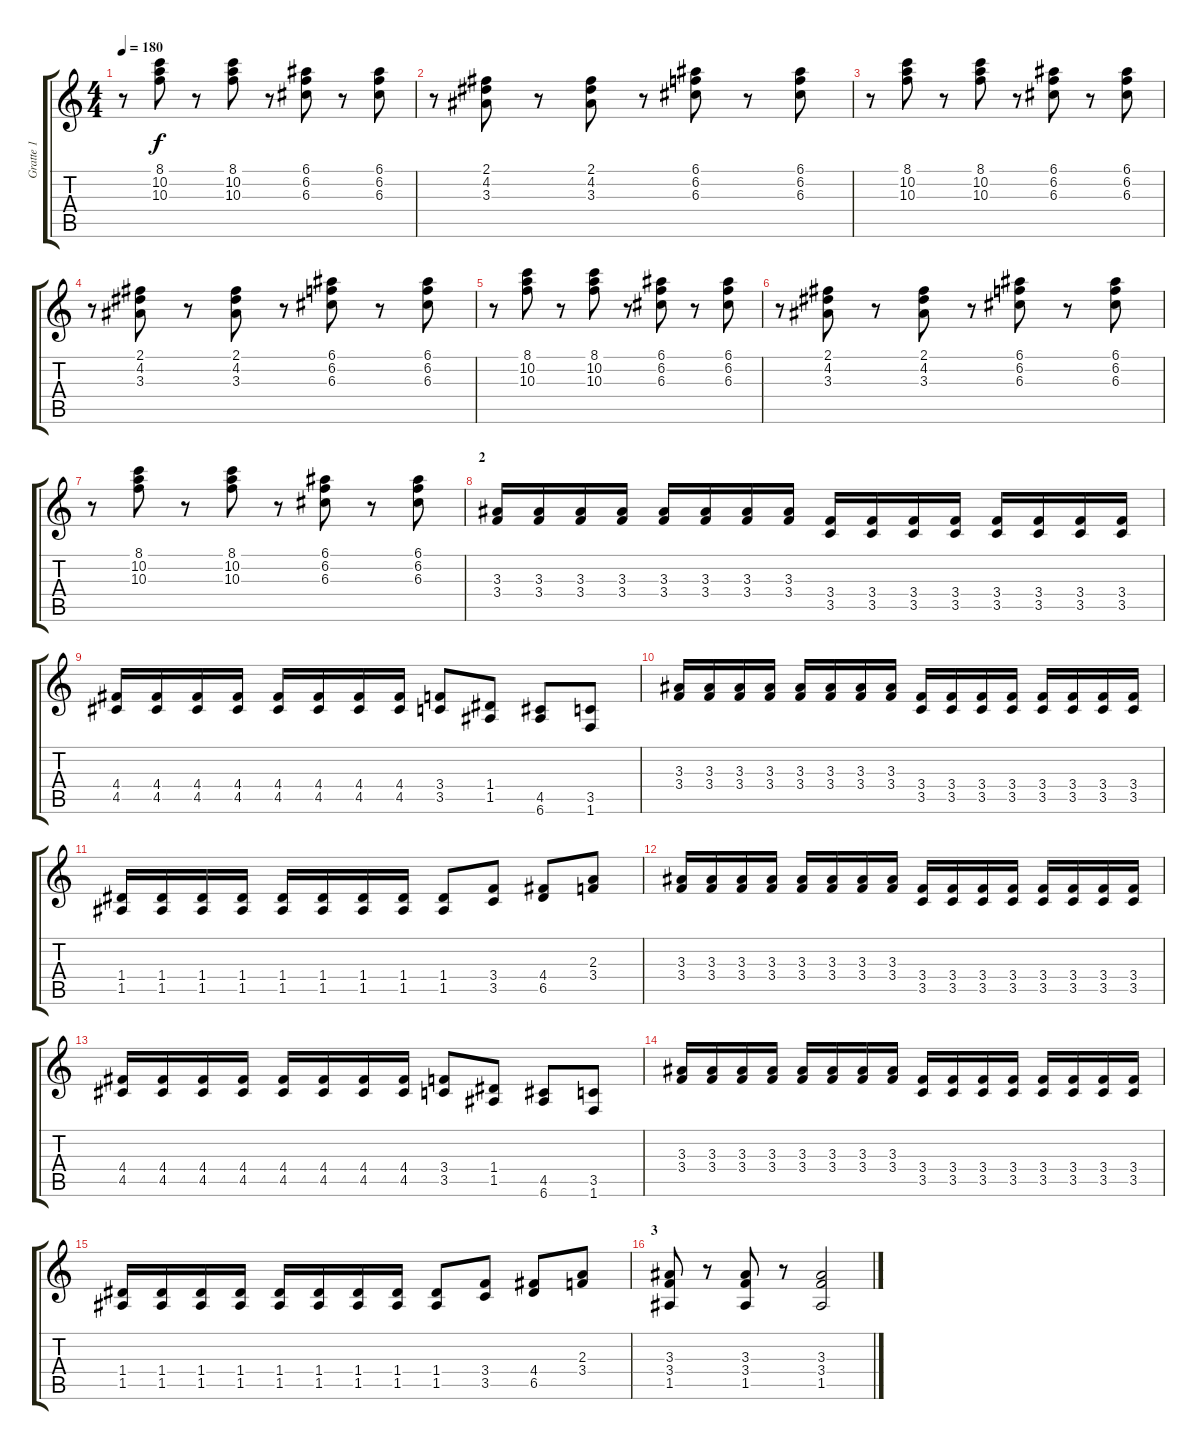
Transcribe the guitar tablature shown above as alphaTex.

\track ("Gratte 1" "Gratte 1") {instrument overdrivenguitar}
\staff {score tabs}
\tuning (E4 B3 G3 D3 A2 E2) {hide}
\ts (4 4)
\tempo 180
\clef g2
\ks c
r.8{dy f} (8.1 10.2 10.3).8 r.8 (8.1 10.2 10.3).8 r.8 (6.1 6.2 6.3).8 r.8 (6.1 6.2 6.3).8 |
r.8 (2.1 4.2 3.3).8 r.8 (2.1 4.2 3.3).8 r.8 (6.1 6.2 6.3).8 r.8 (6.1 6.2 6.3).8 |
r.8 (8.1 10.2 10.3).8 r.8 (8.1 10.2 10.3).8 r.8 (6.1 6.2 6.3).8 r.8 (6.1 6.2 6.3).8 |
r.8 (2.1 4.2 3.3).8 r.8 (2.1 4.2 3.3).8 r.8 (6.1 6.2 6.3).8 r.8 (6.1 6.2 6.3).8 |
r.8 (8.1 10.2 10.3).8 r.8 (8.1 10.2 10.3).8 r.8 (6.1 6.2 6.3).8 r.8 (6.1 6.2 6.3).8 |
r.8 (2.1 4.2 3.3).8 r.8 (2.1 4.2 3.3).8 r.8 (6.1 6.2 6.3).8 r.8 (6.1 6.2 6.3).8 |
r.8 (8.1 10.2 10.3).8 r.8 (8.1 10.2 10.3).8 r.8 (6.1 6.2 6.3).8 r.8 (6.1 6.2 6.3).8 |
\section ("" "2")
(3.3 3.4).16 (3.3 3.4).16 (3.3 3.4).16 (3.3 3.4).16 (3.3 3.4).16 (3.3 3.4).16 (3.3 3.4).16 (3.3 3.4).16 (3.4 3.5).16 (3.4 3.5).16 (3.4 3.5).16 (3.4 3.5).16 (3.4 3.5).16 (3.4 3.5).16 (3.4 3.5).16 (3.4 3.5).16 |
(4.4 4.5).16 (4.4 4.5).16 (4.4 4.5).16 (4.4 4.5).16 (4.4 4.5).16 (4.4 4.5).16 (4.4 4.5).16 (4.4 4.5).16 (3.4 3.5).8 (1.4 1.5).8 (4.5 6.6).8 (3.5 1.6).8 |
(3.3 3.4).16 (3.3 3.4).16 (3.3 3.4).16 (3.3 3.4).16 (3.3 3.4).16 (3.3 3.4).16 (3.3 3.4).16 (3.3 3.4).16 (3.4 3.5).16 (3.4 3.5).16 (3.4 3.5).16 (3.4 3.5).16 (3.4 3.5).16 (3.4 3.5).16 (3.4 3.5).16 (3.4 3.5).16 |
(1.4 1.5).16 (1.4 1.5).16 (1.4 1.5).16 (1.4 1.5).16 (1.4 1.5).16 (1.4 1.5).16 (1.4 1.5).16 (1.4 1.5).16 (1.4 1.5).8 (3.4 3.5).8 (4.4 6.5).8 (2.3 3.4).8 |
(3.3 3.4).16 (3.3 3.4).16 (3.3 3.4).16 (3.3 3.4).16 (3.3 3.4).16 (3.3 3.4).16 (3.3 3.4).16 (3.3 3.4).16 (3.4 3.5).16 (3.4 3.5).16 (3.4 3.5).16 (3.4 3.5).16 (3.4 3.5).16 (3.4 3.5).16 (3.4 3.5).16 (3.4 3.5).16 |
(4.4 4.5).16 (4.4 4.5).16 (4.4 4.5).16 (4.4 4.5).16 (4.4 4.5).16 (4.4 4.5).16 (4.4 4.5).16 (4.4 4.5).16 (3.4 3.5).8 (1.4 1.5).8 (4.5 6.6).8 (3.5 1.6).8 |
(3.3 3.4).16 (3.3 3.4).16 (3.3 3.4).16 (3.3 3.4).16 (3.3 3.4).16 (3.3 3.4).16 (3.3 3.4).16 (3.3 3.4).16 (3.4 3.5).16 (3.4 3.5).16 (3.4 3.5).16 (3.4 3.5).16 (3.4 3.5).16 (3.4 3.5).16 (3.4 3.5).16 (3.4 3.5).16 |
(1.4 1.5).16 (1.4 1.5).16 (1.4 1.5).16 (1.4 1.5).16 (1.4 1.5).16 (1.4 1.5).16 (1.4 1.5).16 (1.4 1.5).16 (1.4 1.5).8 (3.4 3.5).8 (4.4 6.5).8 (2.3 3.4).8 |
\section ("" "3")
(3.3 3.4 1.5).8 r.8 (3.3 3.4 1.5).8 r.8 (3.3 3.4 1.5).2
